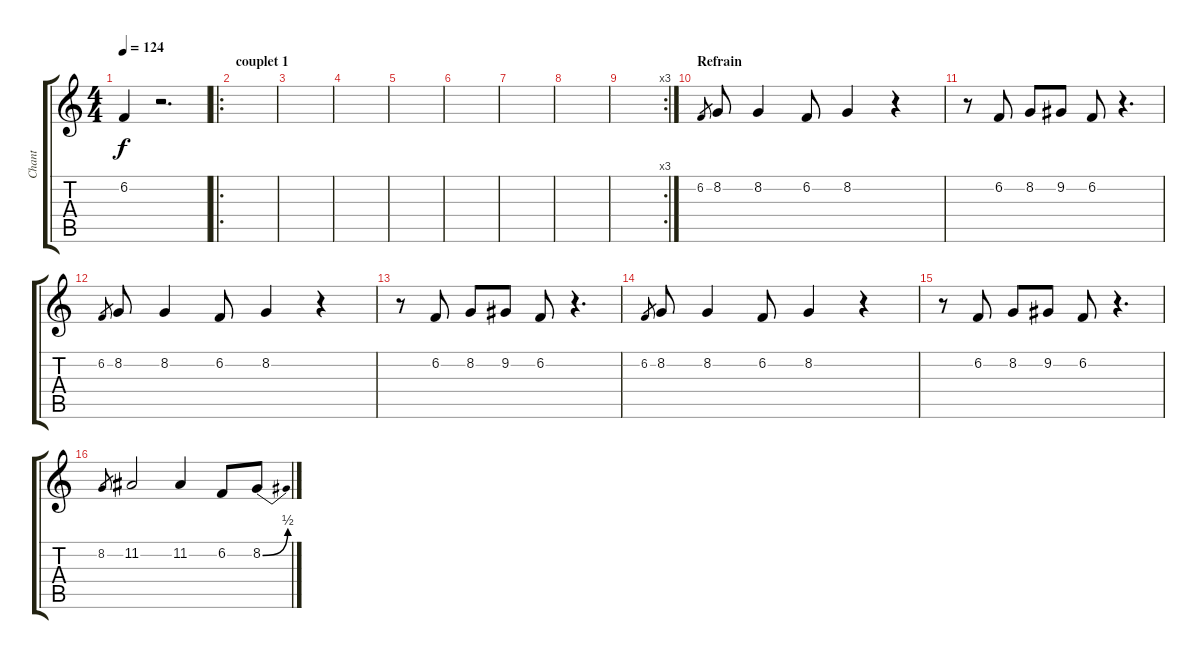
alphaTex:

\track ("Chant" "Chant") {instrument voiceoohs}
\staff {score tabs}
\tuning (E4 B3 G3 D3 A2 E2) {hide}
\ts (4 4)
\tempo 124
\clef g2
\ks c
6.2.4{dy f} r.2{d} |
\ro
\section ("" "couplet 1")
|
|
|
|
|
|
|
\rc 3
|
\section ("" "Refrain")
6.2.8{gr} 8.2.8 8.2.4 6.2.8 8.2.4 r.4 |
r.8 6.2.8 8.2.8 9.2.8 6.2.8 r.4{d} |
6.2.8{gr} 8.2.8 8.2.4 6.2.8 8.2.4 r.4 |
r.8 6.2.8 8.2.8 9.2.8 6.2.8 r.4{d} |
6.2.8{gr} 8.2.8 8.2.4 6.2.8 8.2.4 r.4 |
r.8 6.2.8 8.2.8 9.2.8 6.2.8 r.4{d} |
8.2.8{gr} 11.2.2 11.2.4 6.2.8 8.2{be (bend 0 0 60 2)}.8
